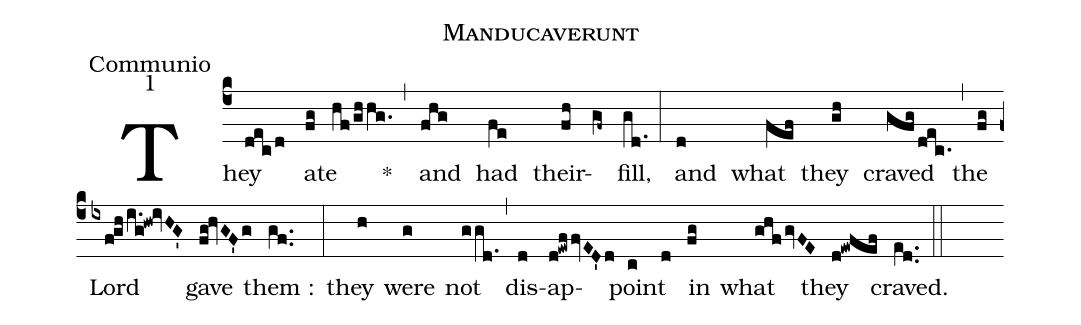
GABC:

name:Manducaverunt;
office-part:Communio;
mode:1;
%%
(c4) They(dec/d) ate(fg)(hf/ghhg.) *(,) and(fhg) had(fe) their(fh)(gf~) fill,(gd.) (:) and(d) what(fef) they(gh) craved(gfg/dec.) (,) the(fg) Lord(ixfghi.g!hw!ivHG') gave(fg!hvGF'g) them :(gf..) (:) they(h) were(g) not(ggd.) (,) dis(d)ap(d!ewffvED'd)point(c)(d) in(fg) what(ghfgvFE) they(d!ewfef) craved.(e[ll:1]d..) (::)
